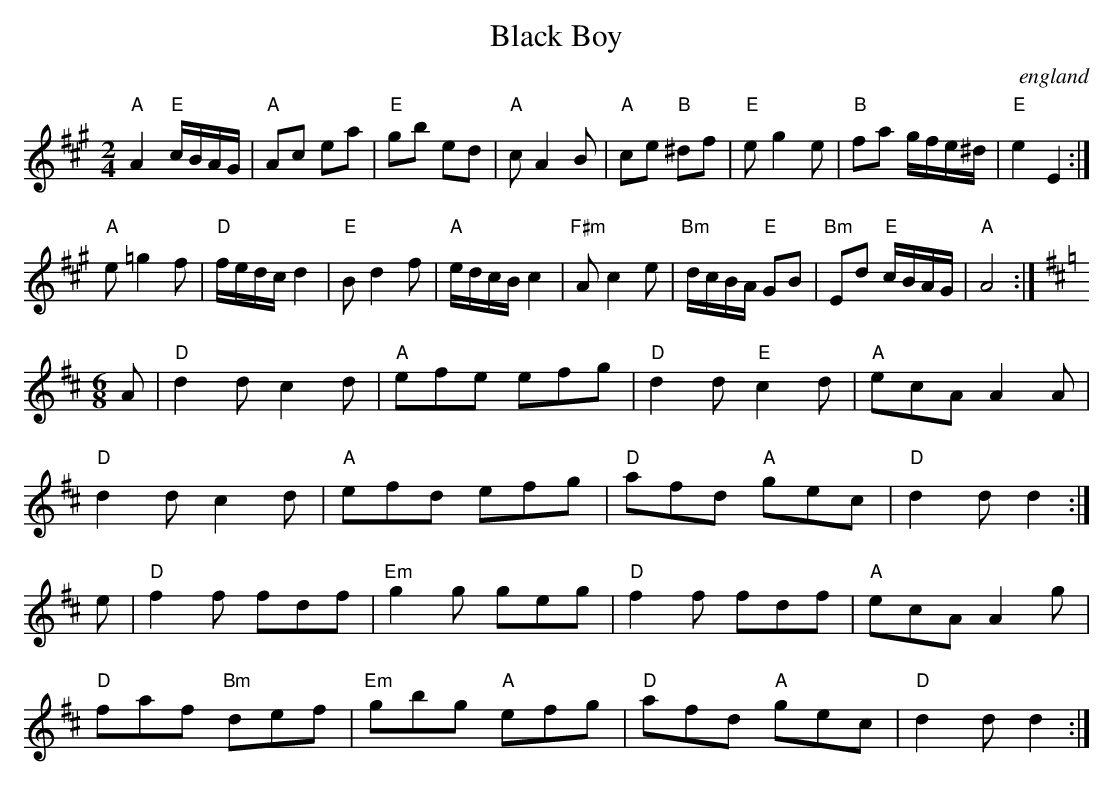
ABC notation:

X:1
T:Black Boy
O:england
M:2/4
L:1/4
K:A
"A"A "E"c/4B/4A/4G/4|"A"A/2c/2 e/2a/2|"E"g/2b/2 e/2d/2|"A"c/2AB/2|\
"A"c/2e/2 "B"^d/2f/2|"E"e/2ge/2|"B"f/2a/2 g/4f/4e/4^d/4|"E"e E:|
"A"e/2=gf/2|"D"f/4e/4d/4c/4 d|"E"B/2df/2|"A"e/4d/4c/4B/4 c|"F#m"A/2ce/2|\
"Bm"d/4c/4B/4A/4 "E"G/2B/2|"Bm"E/2d/2 "E"c/4B/4A/4G/4|"A"A2:|
M:6/8
K:D
A/2|"D"dd/2 cd/2|"A"e/2f/2e/2 e/2f/2g/2|"D"dd/2 "E"cd/2|"A"e/2c/2A/2 AA/2|
"D"dd/2 cd/2|"A"e/2f/2d/2 e/2f/2g/2|"D"a/2f/2d/2 "A"g/2e/2c/2|"D"dd/2 d:|
e/2|"D"ff/2 f/2d/2f/2|"Em"gg/2 g/2e/2g/2|"D"ff/2 f/2d/2f/2|"A"e/2c/2A/2 Ag/2|
"D"f/2a/2f/2 "Bm"d/2e/2f/2|"Em"g/2b/2g/2 "A"e/2f/2g/2|\
"D"a/2f/2d/2 "A"g/2e/2c/2|"D"dd/2 d:|
